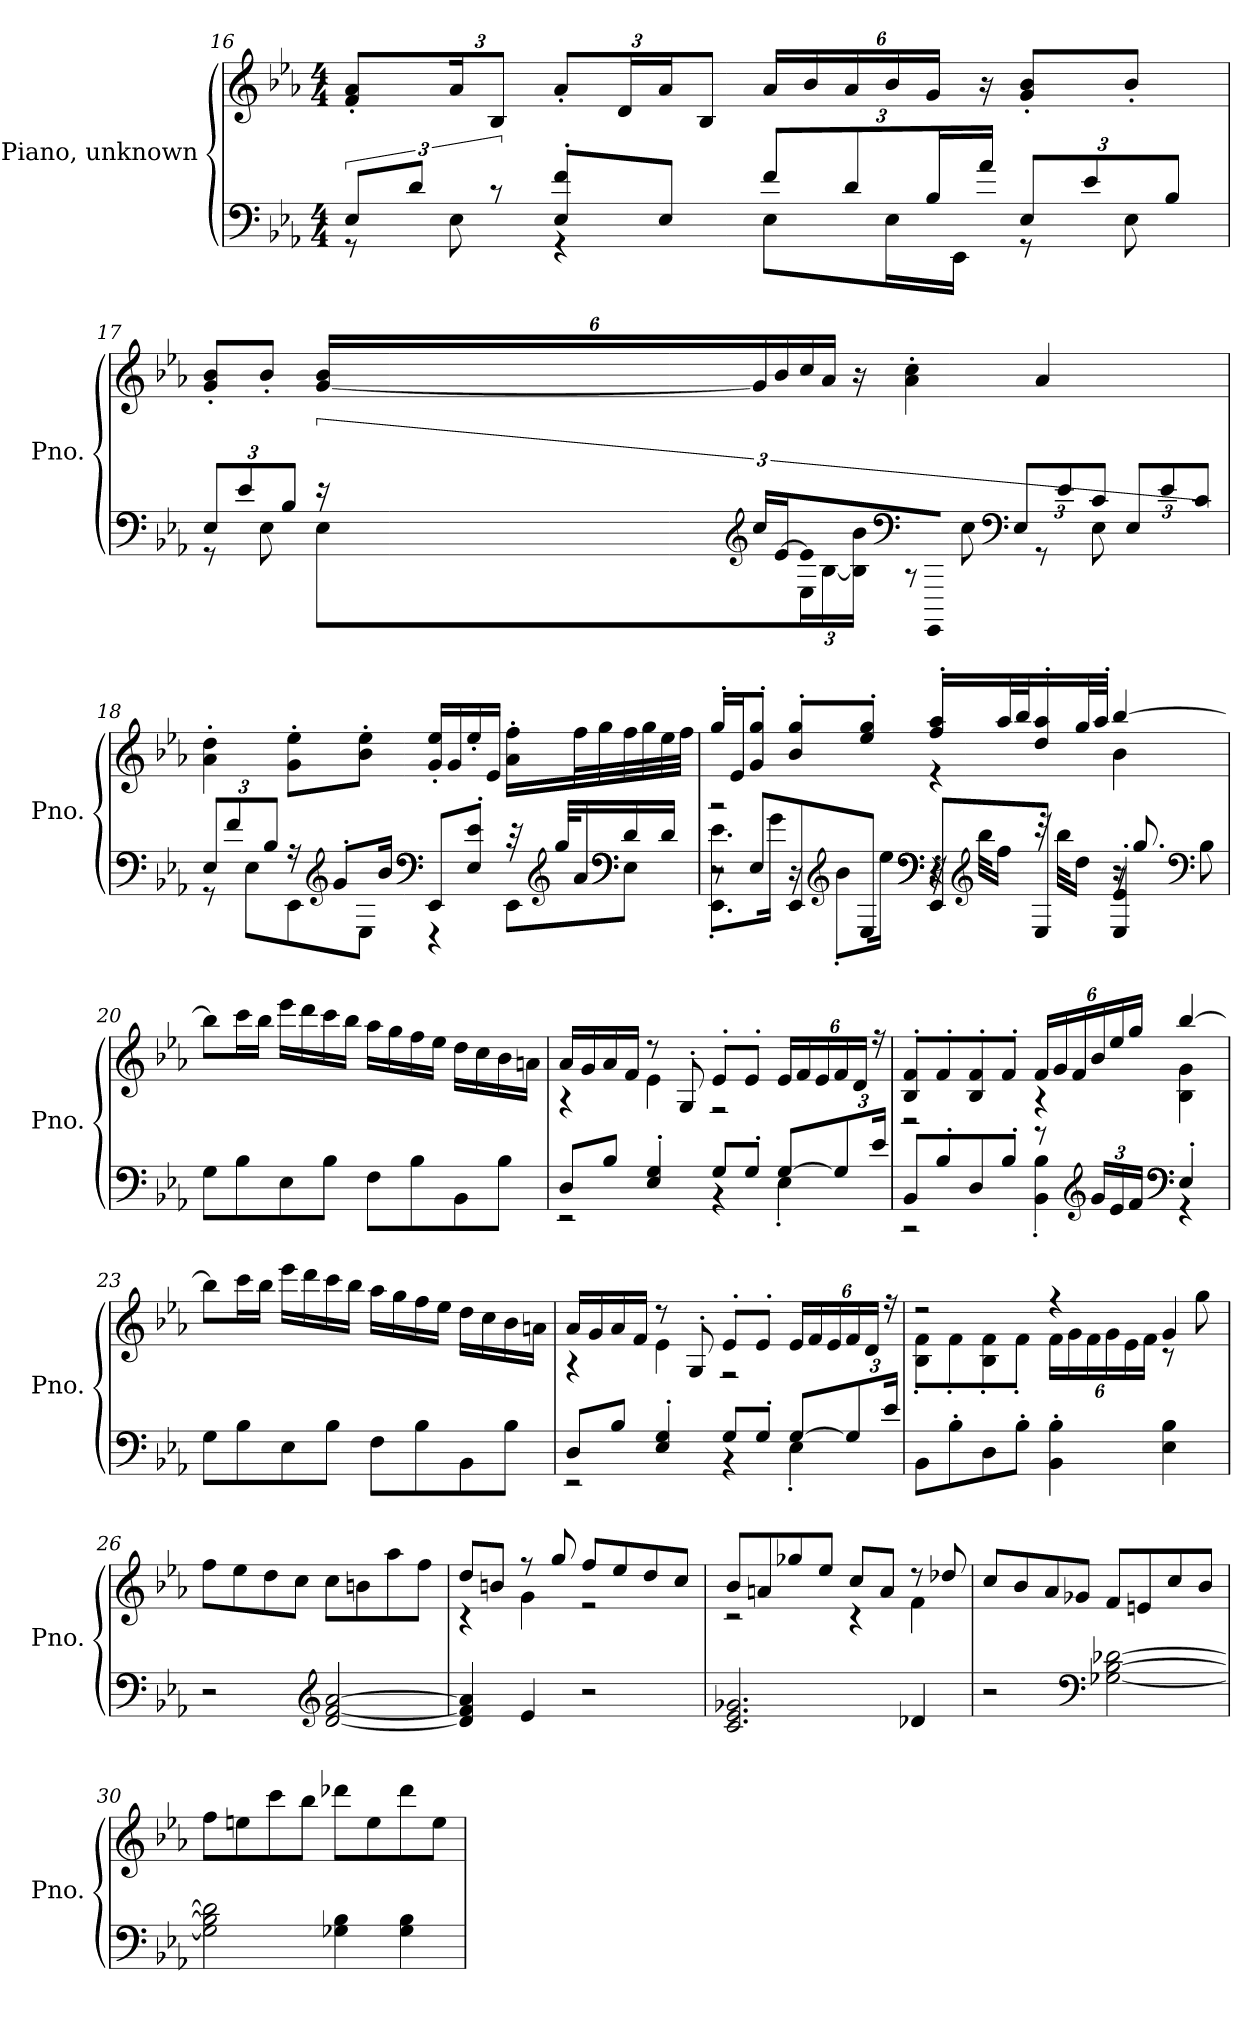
**kern	**kern
*part1	*part1
*staff2	*staff1
*I"Piano, unknown	*
*I'Pno.	*
*clefF4	*clefG2
*k[b-e-a-]	*k[b-e-a-]
*M4/4	*M4/4
=16	=16
*^	*
12E-/L	8r	8f/' 8a-/'L
12d/J	.	.
*	*	*Xbrackettup
.	8E-\	24a-/K
12r	.	12B-/J
8E-/' 8f/'L	4r	12a-'/L
.	.	24d/L
8E-/J	.	24a-/J
.	.	12B-/J
*Xbrackettup	*	*
12f/L	8E-\L	24a-/LL
.	.	24b-/
12d/	.	24a-/
*	*	*brackettup
.	16E-\L	24b-/
24B-/L	.	24g/JJ
.	16EE-\JJ	.
24a-/JJ	.	24r
12E-/L	8r	8g/' 8b-/'L
12e-/	.	.
.	8E-\	8b-'/J
12B-/J	.	.
!!LO:LB:g=z
=17	=17	=17
12E-/L	8r	8g/' 8b-/'L
12e-/	.	.
.	8E-\	8b-'/J
12B-/J	.	.
*brackettup	*	*Xbrackettup
24r	8E-\L	[24g/ 24b-/LL
*clefG2	*	*
24cc/LL	.	24g/]
[24e-/	.	24b-/
*	*Xbrackettup	*brackettup
16e-/]	24E-\L	24cc/
.	[24B-\	24a-/JJ
16EE-/JJ	.	.
.	24B-\] 24b-\JJ	24r
*clefF4	*	*
12E-/L	8r	4a-\' 4cc\'
12e-/	.	.
.	8E-\	.
12c/J	.	.
12E-/L	8r	4a-/
12e-/	.	.
.	8E-\	.
12c/J	.	.
!!LO:PB:g=z
=18	=18	=18
12E-/L	8r	4a-\' 4dd\'
12f/	.	.
.	8E-\L	.
12B-/J	.	.
16r	8EE-\	8g\' 8ee-\'L
*clefG2	*	*
8g'/L	.	.
.	8E-\J	8b-\' 8ee-\'J
16b-/Jk	.	.
*clefF4	*	*
8EE-/L	4r	16g/' 16ee-/'LL
.	.	16g/
8E-/' 8e-/'J	.	16ee-'/
.	.	16e-/JJ
32r	8EE-\L	16a-\' 16ff\'LL
*clefG2	*	*
32gg/KLL	.	.
16a-/	.	32ff\L
.	.	32gg\
*clefF4	*	*
16d/	8E-\J	32ff\
.	.	32gg\
16d/JJ	.	32ee-\
.	.	32ff\JJJ
!!LO:LB:g=z
=19	=19	=19
*	*^	*^
2r	8.EE-\' 8.e-\'L	8r	16gg'/LL	2r
.	.	.	16e-/J	.
.	.	8E-/L	8g/' 8gg/'J	.
.	16g\Jk	.	.	.
.	16r	8EE-/	8b-/' 8gg/'L	.
*clefG2	*	*	*	*
.	8b-'\L	.	.	.
.	.	8E-/J	8ee-/' 8gg/'J	.
.	16ee-\Jk	.	.	.
*clefF4	*	*	*	*
4r	32r	8EE-/L	16ff/' 16aa-/'LL	4r
*clefG2	*	*	*	*
.	32bb-\KLL	.	.	.
.	16ff\JJ	.	32aa-/L	.
.	.	.	32bb-/J	.
.	32r	8E-/J	16dd/' 16aa-/'	.
.	32bb-\KLL	.	.	.
.	16dd\JJ	.	32gg/L	.
.	.	.	32aa-'/JJJ	.
16r	8r	4E-/' 4e-/'	[4bb-/	4b-\
8.gg/	.	.	.	.
*clefF4	*	*	*	*
.	8B-\	.	.	.
*v	*v	*v	*	*
*	*v	*v
!!LO:LB:g=z
=20	=20
8G\L	8bb-\L]
8B-\	16ccc\L
.	16bb-\JJ
8E-\	16eee-\LL
.	16ddd\
8B-\J	16ccc\
.	16bb-\JJ
8F\L	16aa-\LL
.	16gg\
8B-\	16ff\
.	16ee-\JJ
8BB-\	16dd\LL
.	16cc\
8B-\J	16b-\
.	16an\JJ
=21	=21
*^	*^
8D/L	2r	16a-/LL	4r
.	.	16g/	.
8B-/J	.	16a-/	.
.	.	16f/JJ	.
4E-/' 4G/'	.	8r	4e-\
.	.	8G'/	.
8G/L	4r	8e-'/L	2r
8G'/J	.	8e-'/J	.
*	*	*Xbrackettup	*
[8G/L	4E-'\	24e-/LL	.
.	.	24f/	.
.	.	24e-/	.
*	*	*brackettup	*
12G/]	.	24f/	.
.	.	24d/JJ	.
24e-/Jk	.	24r	.
!!LO:LB:g=z	!!
=22	=22	=22	=22
8BB-/L	2r	8B-/' 8f/'L	2r
8B-'/	.	8f'/	.
8D/	.	8B-/' 8f/'	.
8B-'/J	.	8f'/J	.
*	*	*Xbrackettup	*
8r	4BB-\' 4B-\'	24f/LL	4r
.	.	24g/	.
.	.	24f/	.
*clefG2	*	*	*
24g/LL	.	24b-/	.
24e-/	.	24ee-/	.
24f/JJ	.	24gg/JJ	.
*clefF4	*	*	*
4E-'/	4r	[4bb-/	4B-\ 4g\
*v	*v	*	*
*	*v	*v
=23	=23
8G\L	8bb-\L]
8B-\	16ccc\L
.	16bb-\JJ
8E-\	16eee-\LL
.	16ddd\
8B-\J	16ccc\
.	16bb-\JJ
8F\L	16aa-\LL
.	16gg\
8B-\	16ff\
.	16ee-\JJ
8BB-\	16dd\LL
.	16cc\
8B-\J	16b-\
.	16an\JJ
!!LO:LB:g=z
=24	=24
*^	*^
8D/L	2r	16a-/LL	4r
.	.	16g/	.
8B-/J	.	16a-/	.
.	.	16f/JJ	.
4E-/' 4G/'	.	8r	4e-\
.	.	8G'/	.
8G/L	4r	8e-'/L	2r
8G'/J	.	8e-'/J	.
[8G/L	4E-'\	24e-/LL	.
.	.	24f/	.
.	.	24e-/	.
*	*	*brackettup	*
12G/]	.	24f/	.
.	.	24d/JJ	.
24e-/Jk	.	24r	.
*v	*v	*	*
=25	=25	=25
8BB-\L	2r	8B-\' 8f\'L
8B-'\	.	8f'\
8D\	.	8B-\' 8f\'
8B-'\J	.	8f'\J
*	*	*Xbrackettup
4BB-\' 4B-\'	4r	24f\LL
.	.	24g\
.	.	24f\
.	.	24g\
.	.	24e-\
.	.	24f\JJ
4E-\ 4B-\	4g/	8r
.	.	8gg\
*	*v	*v
=26	=26
2r	8ff\L
.	8ee-\
.	8dd\
.	8cc\J
*clefG2	*
[2d/ [2f/ [2a-/	8cc\L
.	8bn\
.	8aa-\
.	8ff\J
!!LO:LB:g=z
=27	=27
*	*^
4d/] 4f/] 4a-/]	8dd/L	4r
.	8bn/J	.
4e-/	8r	4g\
.	8gg/	.
2r	8ff/L	2r
.	8ee-/	.
.	8dd/	.
.	8cc/J	.
=28	=28	=28
2.c/ 2.e-/ 2.g-X/	8b-/L	2r
.	8an/	.
.	8gg-X/	.
.	8ee-/J	.
.	8cc/L	4r
.	8a/J	.
4d-X/	8r	4f\
.	8dd-X/	.
*	*v	*v
=29	=29
2r	8cc/L
.	8b-/
.	8a-/
.	8g-X/J
*clefF4	*
[2G-X\ [2B-\ [2d-X\	8f/L
.	8en/
.	8cc/
.	8b-/J
=30	=30
2G-\] 2B-\] 2d-\]	8ff\L
.	8een\
.	8ccc\
.	8bb-\J
4G-X\ 4B-\	8ddd-X\L
.	8ee\
4G-\ 4B-\	8ddd-\
.	8ee\J
=	=
*-	*-
